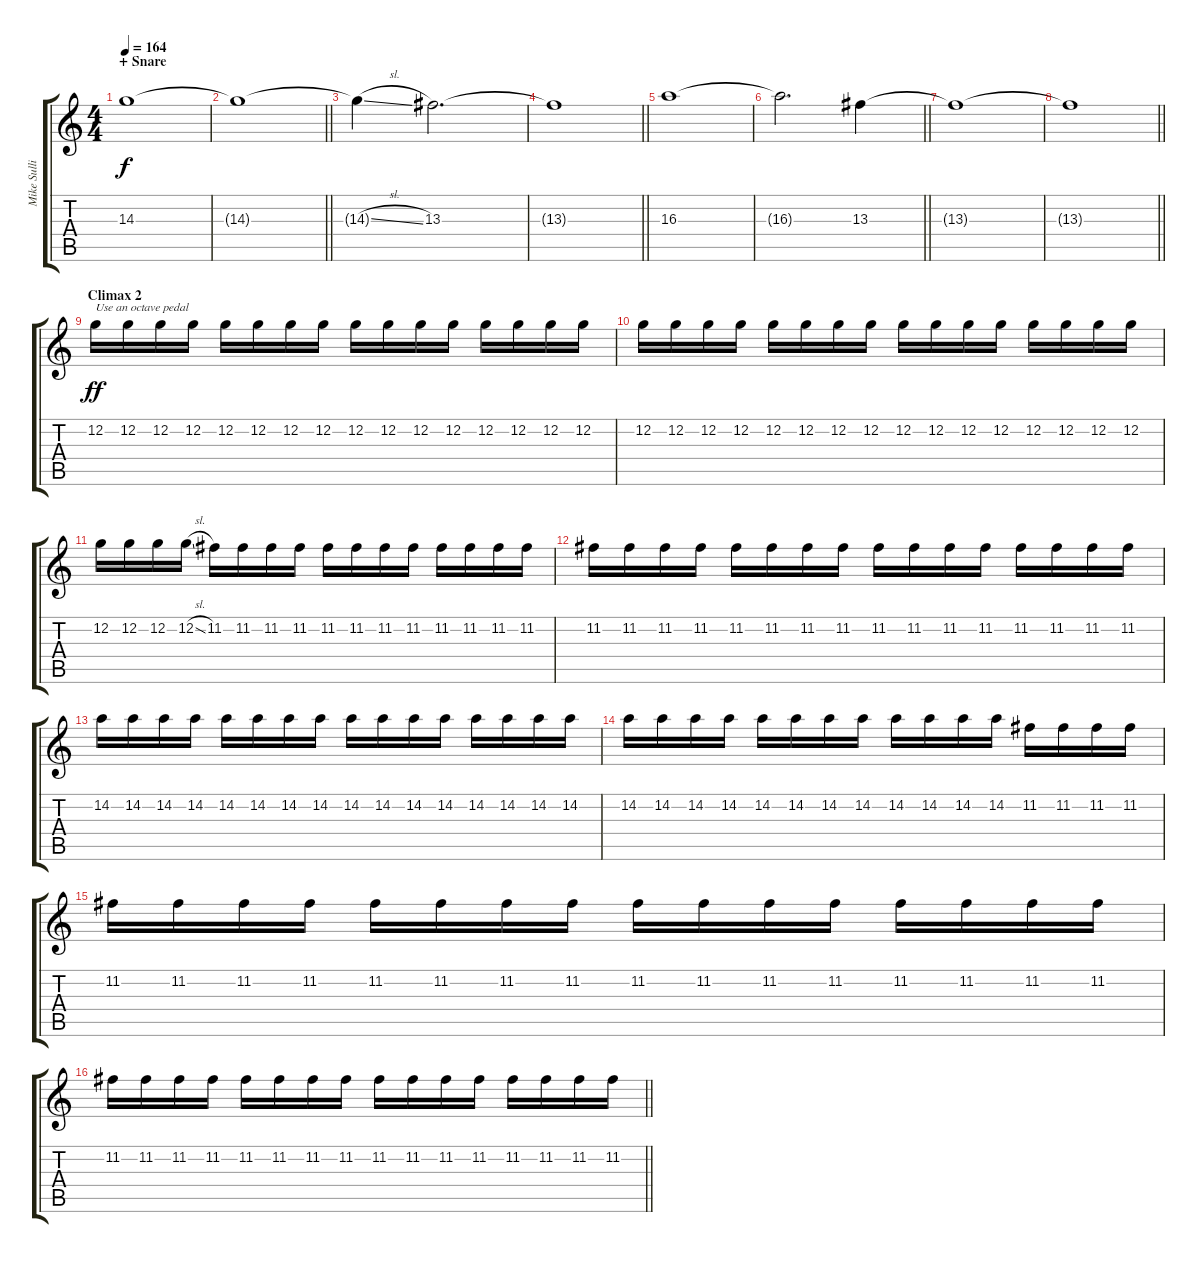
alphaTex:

\track ("Mike Sullivan" "Mike Sulli") {instrument distortionguitar}
\staff {score tabs}
\tuning (B3 G3 F3 C3 Gb2 B1) {hide}
\ts (4 4)
\section ("" "+ Snare")
\tempo 164
\clef g2
\ks c
14.3.1{dy f} |
\barLineRight lightlight
14.3{t}.1 |
\section ("" "")
14.3{sl t}.4 13.3.2{d} |
\barLineRight lightlight
13.3{t}.1 |
\section ("" "")
16.3.1 |
\barLineRight lightlight
16.3{t}.2{d} 13.3.4 |
\section ("" "")
13.3{t}.1 |
\barLineRight lightlight
13.3{t}.1 |
\section ("" "Climax 2")
12.2.16{txt "Use an octave pedal" dy ff volume 16} 12.2.16 12.2.16 12.2.16 12.2.16 12.2.16 12.2.16 12.2.16 12.2.16 12.2.16 12.2.16 12.2.16 12.2.16 12.2.16 12.2.16 12.2.16 |
12.2.16 12.2.16 12.2.16 12.2.16 12.2.16 12.2.16 12.2.16 12.2.16 12.2.16 12.2.16 12.2.16 12.2.16 12.2.16 12.2.16 12.2.16 12.2.16 |
12.2.16 12.2.16 12.2.16 12.2{sl}.16 11.2.16 11.2.16 11.2.16 11.2.16 11.2.16 11.2.16 11.2.16 11.2.16 11.2.16 11.2.16 11.2.16 11.2.16 |
11.2.16 11.2.16 11.2.16 11.2.16 11.2.16 11.2.16 11.2.16 11.2.16 11.2.16 11.2.16 11.2.16 11.2.16 11.2.16 11.2.16 11.2.16 11.2.16 |
14.2.16 14.2.16 14.2.16 14.2.16 14.2.16 14.2.16 14.2.16 14.2.16 14.2.16 14.2.16 14.2.16 14.2.16 14.2.16 14.2.16 14.2.16 14.2.16 |
14.2.16 14.2.16 14.2.16 14.2.16 14.2.16 14.2.16 14.2.16 14.2.16 14.2.16 14.2.16 14.2.16 14.2.16 11.2.16 11.2.16 11.2.16 11.2.16 |
11.2.16 11.2.16 11.2.16 11.2.16 11.2.16 11.2.16 11.2.16 11.2.16 11.2.16 11.2.16 11.2.16 11.2.16 11.2.16 11.2.16 11.2.16 11.2.16 |
\barLineRight lightlight
11.2.16 11.2.16 11.2.16 11.2.16 11.2.16 11.2.16 11.2.16 11.2.16 11.2.16 11.2.16 11.2.16 11.2.16 11.2.16 11.2.16 11.2.16 11.2.16
